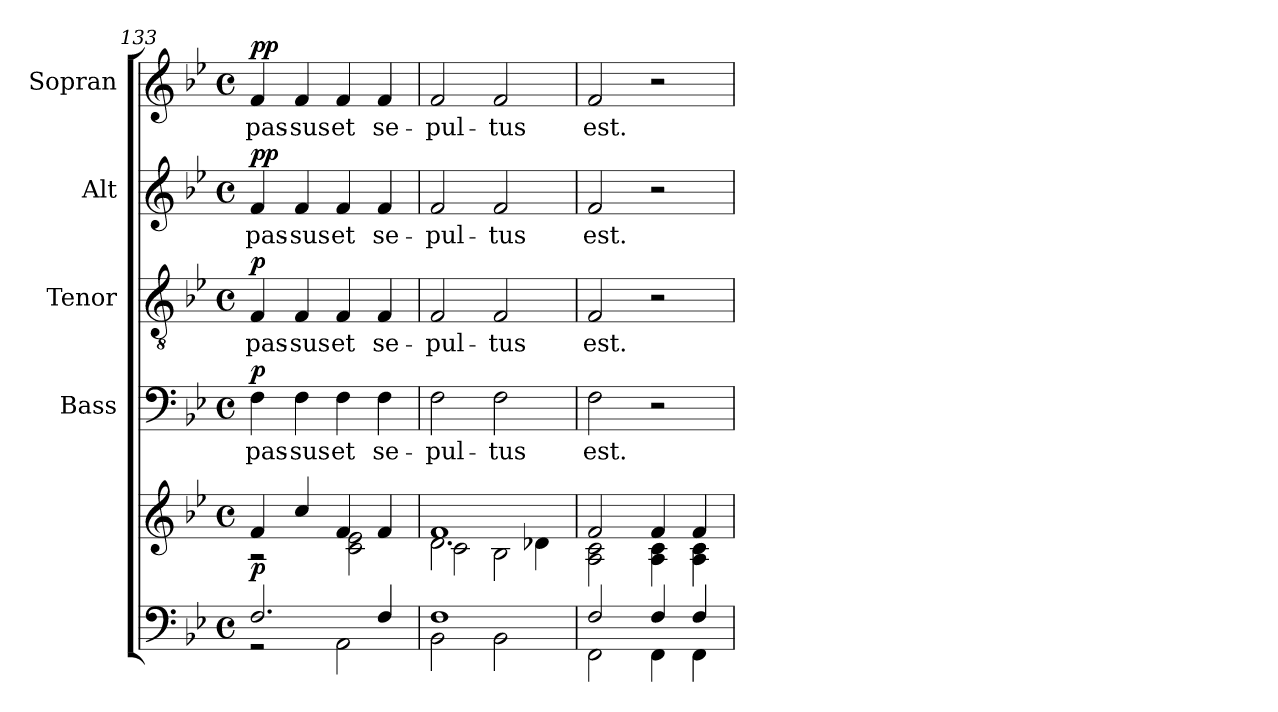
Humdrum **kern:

**kern	**kern	**dynam	**kern	**text	**dynam	**kern	**text	**dynam	**kern	**text	**dynam	**kern	**text	**dynam
*part5	*part5	*part5	*part4	*part4	*part4	*part3	*part3	*part3	*part2	*part2	*part2	*part1	*part1	*part1
*staff6	*staff5	*staff5/6	*staff4	*staff4	*staff4	*staff3	*staff3	*staff3	*staff2	*staff2	*staff2	*staff1	*staff1	*staff1
*	*	*	*I"Bass	*	*	*I"Tenor	*	*	*I"Alt	*	*	*I"Sopran	*	*
*	*	*	*I'B.	*	*	*I'T.	*	*	*I'A.	*	*	*I'S.	*	*
*clefF4	*clefG2	*	*clefF4	*	*	*clefGv2	*	*	*clefG2	*	*	*clefG2	*	*
*k[b-e-]	*k[b-e-]	*	*k[b-e-]	*	*	*k[b-e-]	*	*	*k[b-e-]	*	*	*k[b-e-]	*	*
*B-:	*B-:	*	*B-:	*	*	*B-:	*	*	*B-:	*	*	*B-:	*	*
*M4/4	*M4/4	*	*M4/4	*	*	*M4/4	*	*	*M4/4	*	*	*M4/4	*	*
*met(c)	*met(c)	*	*met(c)	*	*	*met(c)	*	*	*met(c)	*	*	*met(c)	*	*
=133	=133	=133	=133	=133	=133	=133	=133	=133	=133	=133	=133	=133	=133	=133
*^	*^	*	*	*	*	*	*	*	*	*	*	*	*	*
!	!	!	!	!LO:DY:b	!	!LO:LY:b	!LO:DY:a	!	!LO:LY:b	!LO:DY:a	!	!LO:LY:b	!LO:DY:a	!	!LO:LY:b	!LO:DY:a
2.F/	2rGG	4f/	2rB	p	4F\	pas-	p	4F/	pas-	p	4f/	pas-	pp	4f/	pas-	pp
!	!	!	!	!	!	!LO:LY:b	!	!	!LO:LY:b	!	!	!LO:LY:b	!	!	!LO:LY:b	!
.	.	4cc/	.	.	4F\	-sus	.	4F/	-sus	.	4f/	-sus	.	4f/	-sus	.
!	!	!	!	!	!	!LO:LY:b	!	!	!LO:LY:b	!	!	!LO:LY:b	!	!	!LO:LY:b	!
.	2AA\	4f/	2c\ 2e-\	.	4F\	et	.	4F/	et	.	4f/	et	.	4f/	et	.
!	!	!	!	!	!	!LO:LY:b	!	!	!LO:LY:b	!	!	!LO:LY:b	!	!	!LO:LY:b	!
4F/	.	4f/	.	.	4F\	se-	.	4F/	se-	.	4f/	se-	.	4f/	se-	.
=134	=134	=134	=134	=134	=134	=134	=134	=134	=134	=134	=134	=134	=134	=134	=134	=134
*	*	*	*^	*	*	*	*	*	*	*	*	*	*	*	*	*
!	!	!	!	!	!	!	!LO:LY:b	!	!	!LO:LY:b	!	!	!LO:LY:b	!	!	!LO:LY:b	!
1F	2BB-\	1f	2.d\	2c\	.	2F\	-pul-	.	2F/	-pul-	.	2f/	-pul-	.	2f/	-pul-	.
!	!	!	!	!	!	!	!LO:LY:b	!	!	!LO:LY:b	!	!	!LO:LY:b	!	!	!LO:LY:b	!
.	2BB-\	.	.	2B-\	.	2F\	-tus	.	2F/	-tus	.	2f/	-tus	.	2f/	-tus	.
.	.	.	4d-X\	.	.	.	.	.	.	.	.	.	.	.	.	.	.
*	*	*	*v	*v	*	*	*	*	*	*	*	*	*	*	*	*	*
=135	=135	=135	=135	=135	=135	=135	=135	=135	=135	=135	=135	=135	=135	=135	=135	=135
!	!	!	!	!	!	!LO:LY:b	!	!	!LO:LY:b	!	!	!LO:LY:b	!	!	!LO:LY:b	!
2F/	2FF\	2f/	2A\ 2c\	.	2F\	est.	.	2F/	est.	.	2f/	est.	.	2f/	est.	.
4F/	4FF\	4f/	4A\ 4c\	.	2r	.	.	2r	.	.	2r	.	.	2r	.	.
4F/	4FF\	4f/	4A\ 4c\	.	.	.	.	.	.	.	.	.	.	.	.	.
*v	*v	*	*	*	*	*	*	*	*	*	*	*	*	*	*	*
*	*v	*v	*	*	*	*	*	*	*	*	*	*	*	*	*
=	=	=	=	=	=	=	=	=	=	=	=	=	=	=
*-	*-	*-	*-	*-	*-	*-	*-	*-	*-	*-	*-	*-	*-	*-
